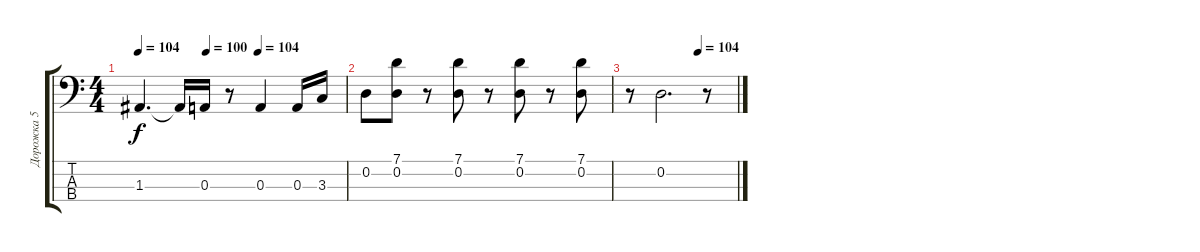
\track ("Дорожка 5" "Дорожка 5") {instrument electricbassfinger}
\staff {score tabs}
\tuning (G2 D2 A1 E1) {hide}
\ts (4 4)
\tempo 104
\tempo (100 0.328125)
\tempo (104 0.578125)
\clef f4
\ks c
1.3.4{d dy f} 1.3{t}.16 0.3.16 r.8 0.3.4 0.3.16 3.3.16 |
0.2.8 (7.1 0.2).8 r.8 (7.1 0.2).8 r.8 (7.1 0.2).8 r.8 (7.1 0.2).8 |
\tempo (104 0.640625)
r.8 0.2.2{d} r.8
